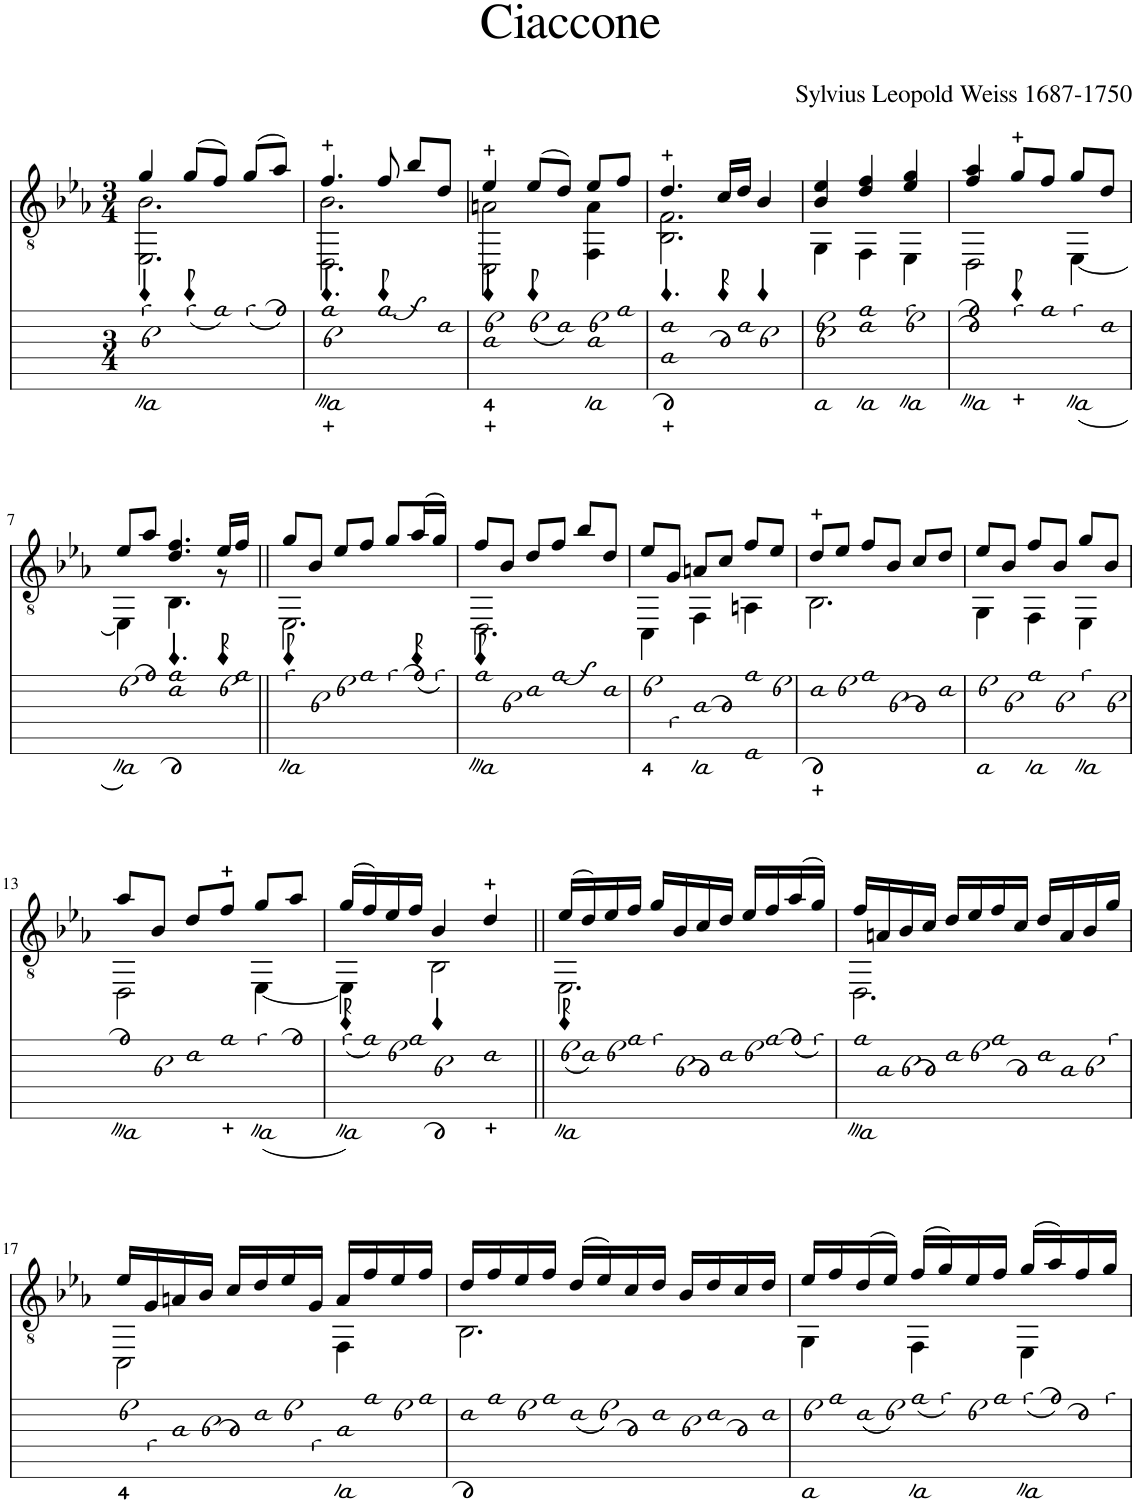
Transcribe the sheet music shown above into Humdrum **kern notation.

**kern	**kern
*part1	*part1
*staff2	*staff1
*I"Loutna	*
*I'Lout.	*
*stria6	*
*	*clefGv2
*	*k[b-e-a-]
*M3/4	*M3/4
=1	=1
*^	*^
4g	2.EE- 2.B-	4g/	2.EE-\ 2.B-\
8gL	.	(8g/L	.
8fJ	.	8f/J)	.
8gL	.	(8g/L	.
8a-J	.	8a-/J)	.
=2	=2	=2	=2
4.f	2.DD 2.B-	4.f/	2.DD\ 2.B-\
8f	.	8f/	.
8b-L	.	8b-/L	.
8dJ	.	8d/J	.
=3	=3	=3	=3
4e-	2CC 2A#X	4e-/	2CC\ 2An\
8e-L	.	(8e-/L	.
8dJ	.	8d/J)	.
8e-L	4FF 4A	8e-/L	4FF\ 4A\
8fJ	.	8f/J	.
=4	=4	=4	=4
4.d	2.BB- 2.F	4.d/	2.BB-\ 2.F\
16cLL	.	16c/LL	.
16dJJ	.	16d/JJ	.
4B-	.	4B-/	.
=5	=5	=5	=5
4B- 4e-	4GG	4B-/ 4e-/	4GG\
4d 4f	4FF	4d/ 4f/	4FF\
4e- 4g	4EE-	4e-/ 4g/	4EE-\
=6	=6	=6	=6
4f 4a-	2DD	4f/ 4a-/	2DD\
8gL	.	8g/L	.
8fJ	.	8f/J	.
8gL	[4EE-	8g/L	[4EE-\
8dJ	.	8d/J	.
!!LO:LB:g=z	!!
=7	=7	=7	=7
8e-L	4EE-]	8e-/L	4EE-\]
8a-J	.	8a-/J	.
4.d 4.f	4.BB-	4.d/ 4.f/	4.BB-\
16e-LL	8r	16e-/LL	8r
16fJJ	.	16f/JJ	.
=8||	=8||	=8||	=8||
8gL	2.EE-	8g/L	2.EE-\
8B-J	.	8B-/J	.
8e-L	.	8e-/L	.
8fJ	.	8f/J	.
8gL	.	8g/L	.
16a-L	.	(16a-/L	.
16gJJ	.	16g/JJ)	.
=9	=9	=9	=9
8fL	2.DD	8f/L	2.DD\
8B-J	.	8B-/J	.
8dL	.	8d/L	.
8fJ	.	8f/J	.
8b-L	.	8b-/L	.
8dJ	.	8d/J	.
=10	=10	=10	=10
8e-L	4CC	8e-/L	4CC\
8GJ	.	8G/J	.
8A#XL	4FF	8An/L	4FF\
8cJ	.	8c/J	.
8fL	4AA#X	8f/L	4AAn\
8e-J	.	8e-/J	.
=11	=11	=11	=11
8dL	2.BB-	8d/L	2.BB-\
8e-J	.	8e-/J	.
8fL	.	8f/L	.
8B-J	.	8B-/J	.
8cL	.	8c/L	.
8dJ	.	8d/J	.
=12	=12	=12	=12
8e-L	4GG	8e-/L	4GG\
8B-J	.	8B-/J	.
8fL	4FF	8f/L	4FF\
8B-J	.	8B-/J	.
8gL	4EE-	8g/L	4EE-\
8B-J	.	8B-/J	.
!!LO:LB:g=z	!!
=13	=13	=13	=13
8a-L	2DD	8a-/L	2DD\
8B-J	.	8B-/J	.
8dL	.	8d/L	.
8fJ	.	8f/J	.
8gL	[4EE-	8g/L	[4EE-\
8a-J	.	8a-/J	.
=14	=14	=14	=14
16gLL	4EE-]	(16g/LL	4EE-\]
16fJ	.	16f/)	.
16e-L	.	16e-/	.
16fJJ	.	16f/JJ	.
4B-	2BB-	4B-/	2BB-\
4d	.	4d/	.
=15||	=15||	=15||	=15||
16e-LL	2.EE-	(16e-/LL	2.EE-\
16dJ	.	16d/)	.
16e-L	.	16e-/	.
16fJJ	.	16f/JJ	.
16gLL	.	16g/LL	.
16B-J	.	16B-/	.
16cL	.	16c/	.
16dJJ	.	16d/JJ	.
16e-LL	.	16e-/LL	.
16fJ	.	16f/	.
16a-L	.	(16a-/	.
16gJJ	.	16g/JJ)	.
=16	=16	=16	=16
16fLL	2.DD	16f/LL	2.DD\
16A#XJ	.	16An/	.
16B-L	.	16B-/	.
16cJJ	.	16c/JJ	.
16dLL	.	16d/LL	.
16e-J	.	16e-/	.
16fL	.	16f/	.
16cJJ	.	16c/JJ	.
16dLL	.	16d/LL	.
16AJ	.	16A/	.
16B-L	.	16B-/	.
16gJJ	.	16g/JJ	.
!!LO:LB:g=z	!!
=17	=17	=17	=17
16e-LL	2CC	16e-/LL	2CC\
16GJ	.	16G/	.
16A#XL	.	16An/	.
16B-JJ	.	16B-/JJ	.
16cLL	.	16c/LL	.
16dJ	.	16d/	.
16e-L	.	16e-/	.
16GJJ	.	16G/JJ	.
16ALL	4FF	16A/LL	4FF\
16fJ	.	16f/	.
16e-L	.	16e-/	.
16fJJ	.	16f/JJ	.
=18	=18	=18	=18
16dLL	2.BB-	16d/LL	2.BB-\
16fJ	.	16f/	.
16e-L	.	16e-/	.
16fJJ	.	16f/JJ	.
16dLL	.	(16d/LL	.
16e-J	.	16e-/)	.
16cL	.	16c/	.
16dJJ	.	16d/JJ	.
16B-LL	.	16B-/LL	.
16dJ	.	16d/	.
16cL	.	16c/	.
16dJJ	.	16d/JJ	.
=19	=19	=19	=19
16e-LL	4GG	16e-/LL	4GG\
16fJ	.	16f/	.
16dL	.	(16d/	.
16e-JJ	.	16e-/JJ)	.
16fLL	4FF	(16f/LL	4FF\
16gJ	.	16g/)	.
16e-L	.	16e-/	.
16fJJ	.	16f/JJ	.
16gLL	4EE-	(16g/LL	4EE-\
16a-J	.	16a-/)	.
16fL	.	16f/	.
16gJJ	.	16g/JJ	.
*v	*v	*	*
*	*v	*v
=	=
*-	*-
